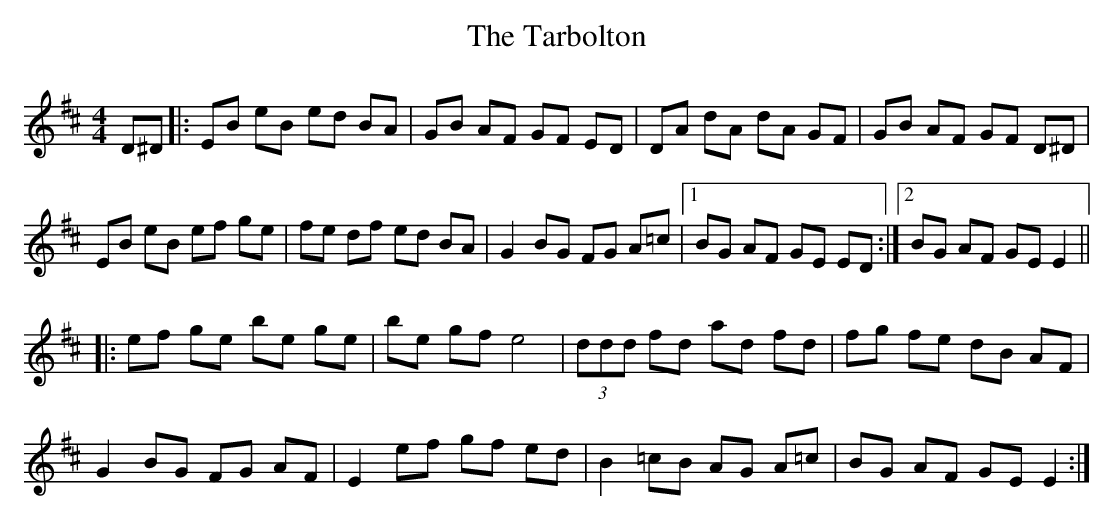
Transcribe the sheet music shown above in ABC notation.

X:1
T: The Tarbolton
M: 4/4
L: 1/8
K: Edor
D^D|:EB eB ed BA|GB AF GF ED|DA dA dA GF|GB AF GF D^D|
EB eB ef ge|fe df ed BA|G2 BG FG A=c|1 BG AF GE ED:|2 BG AF GE E2||
|:ef ge be ge|be gf e4|(3ddd fd ad fd|fg fe dB AF|
G2 BG FG AF|E2 ef gf ed|B2 =cB AG A=c|BG AF GE E2:|
